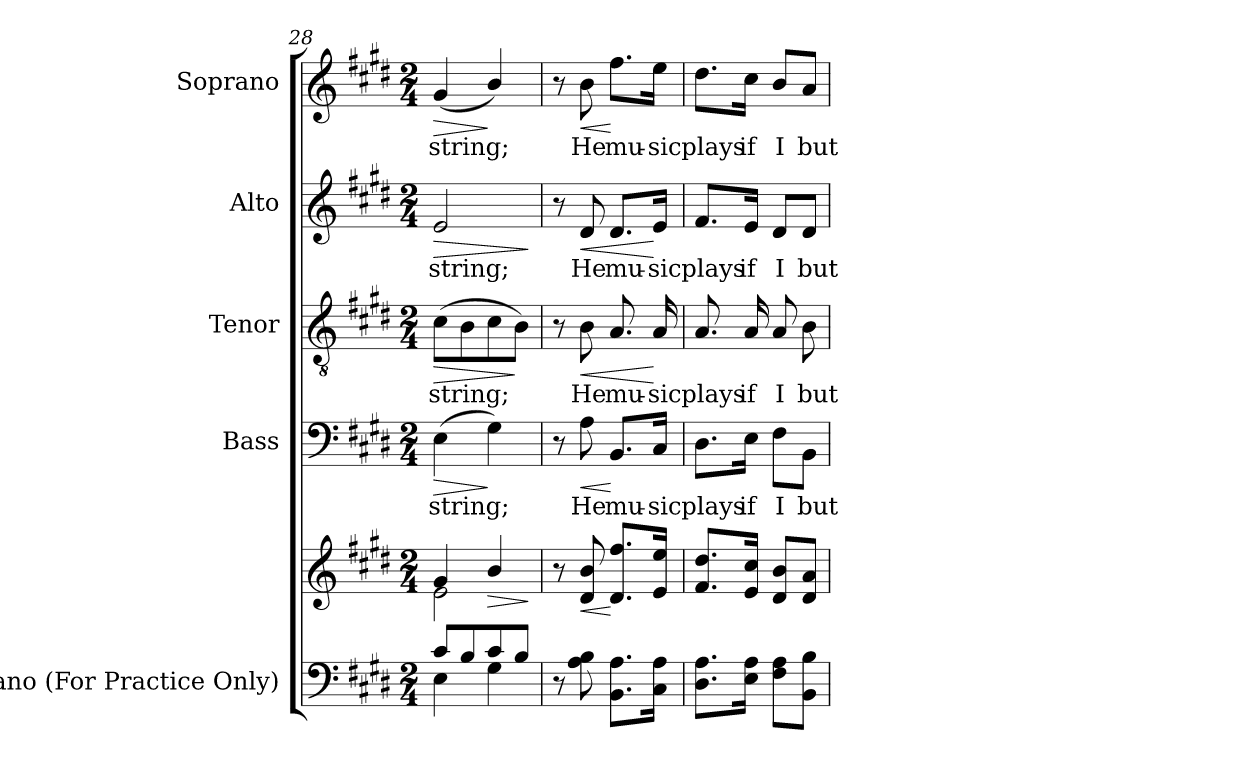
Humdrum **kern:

**kern	**kern	**dynam	**kern	**text	**dynam	**kern	**text	**dynam	**kern	**text	**dynam	**kern	**text	**dynam
*part5	*part5	*part5	*part4	*part4	*part4	*part3	*part3	*part3	*part2	*part2	*part2	*part1	*part1	*part1
*staff6	*staff5	*staff5/6	*staff4	*staff4	*staff4	*staff3	*staff3	*staff3	*staff2	*staff2	*staff2	*staff1	*staff1	*staff1
*I"Piano (For Practice Only)	*	*	*I"Bass	*	*	*I"Tenor	*	*	*I"Alto	*	*	*I"Soprano	*	*
*I'Pno.	*	*	*I'B.	*	*	*I'T.	*	*	*I'A.	*	*	*I'S.	*	*
*clefF4	*clefG2	*	*clefF4	*	*	*clefGv2	*	*	*clefG2	*	*	*clefG2	*	*
*	*	*	*	*	*	*ITrd7c12	*	*	*	*	*	*	*	*
*k[f#c#g#d#]	*k[f#c#g#d#]	*	*k[f#c#g#d#]	*	*	*k[f#c#g#d#]	*	*	*k[f#c#g#d#]	*	*	*k[f#c#g#d#]	*	*
*E:	*E:	*	*E:	*	*	*E:	*	*	*E:	*	*	*E:	*	*
*M2/4	*M2/4	*	*M2/4	*	*	*M2/4	*	*	*M2/4	*	*	*M2/4	*	*
=28	=28	=28	=28	=28	=28	=28	=28	=28	=28	=28	=28	=28	=28	=28
*^	*^	*	*	*	*	*	*	*	*	*	*	*	*	*
!	!	!	!	!	!	!LO:LY:b:color=#000000	!LO:HP:b	!	!	!	!	!	!	!	!	!
!	!	!	!	!	!	!	!	!	!LO:LY:b:color=#000000	!LO:HP:b	!	!	!	!	!	!
!	!	!	!	!	!	!	!	!	!	!	!	!LO:LY:b:color=#000000	!LO:HP:b	!	!	!
!	!	!	!	!	!	!	!	!	!	!	!	!	!	!	!LO:LY:b:color=#000000	!LO:HP:b
8c#i/L	4Ei\	4g#i/	2ei\	.	(4Ei\	string;	>	(8C#i\L	string;	>	2ei/	string;	>	(4g#i/	string;	>
8Bi/	.	.	.	.	.	.	.	8BBi\	.	.	.	.	.	.	.	.
!	!	!	!	!LO:HP:b	!	!	!	!	!	!	!	!	!	!	!	!
8c#i/	4G#i\	4bi/	.	>	4G#i\)	.	]	8C#i\	.	.	.	.	.	4bi/)	.	]
8Bi/J	.	.	.	.	.	.	.	8BBi\J)	.	]	.	.	.	.	.	.
*v	*v	*	*	*	*	*	*	*	*	*	*	*	*	*	*	*
*	*v	*v	*	*	*	*	*	*	*	*	*	*	*	*	*
.	.	]	.	.	.	.	.	.	.	.	]	.	.	.
=29	=29	=29	=29	=29	=29	=29	=29	=29	=29	=29	=29	=29	=29	=29
*^	*	*	*	*	*	*	*	*	*	*	*	*	*	*
8ryy	8r	8r	.	8r	.	.	8r	.	.	8r	.	.	8r	.	.
!	!	!	!LO:HP:b	!	!	!	!	!	!	!	!	!	!	!	!
!	!	!	!	!	!LO:LY:b:color=#000000	!LO:HP:b	!	!	!	!	!	!	!	!	!
!	!	!	!	!	!	!	!	!LO:LY:b:color=#000000	!LO:HP:b	!	!	!	!	!	!
!	!	!	!	!	!	!	!	!	!	!	!LO:LY:b:color=#000000	!LO:HP:b	!	!	!
!	!	!	!	!	!	!	!	!	!	!	!	!	!	!LO:LY:b:color=#000000	!LO:HP:b
8Ai\ 8Bi	4.ryy	8d#i/ 8bi	<	8Ai\	He	<	8BBi\	He	<	8d#i/	He	<	8bi\	He	<
!	!	!	!	!	!LO:LY:b:color=#000000	!	!	!	!	!	!	!	!	!	!
!	!	!	!	!	!	!	!	!LO:LY:b:color=#000000	!	!	!	!	!	!	!
!	!	!	!	!	!	!	!	!	!	!	!LO:LY:b:color=#000000	!	!	!	!
!	!	!	!	!	!	!	!	!	!	!	!	!	!	!LO:LY:b:color=#000000	!
8.BBi\ 8.AiL	.	8.d#i/ 8.ff#iL	[	8.BBi/L	mu-	[	8.AAi/	mu-	.	8.d#i/L	mu-	.	8.ff#i\L	mu-	[
!	!	!	!	!	!LO:LY:b:color=#000000	!	!	!	!	!	!	!	!	!	!
!	!	!	!	!	!	!	!	!LO:LY:b:color=#000000	!	!	!	!	!	!	!
!	!	!	!	!	!	!	!	!	!	!	!LO:LY:b:color=#000000	!	!	!	!
!	!	!	!	!	!	!	!	!	!	!	!	!	!	!LO:LY:b:color=#000000	!
16C#i\ 16AiJk	.	16ei/ 16eeiJk	.	16C#i/Jk	-sic	.	16AAi/	-sic	[	16ei/Jk	-sic	[	16eei\Jk	-sic	.
*v	*v	*	*	*	*	*	*	*	*	*	*	*	*	*	*
=30	=30	=30	=30	=30	=30	=30	=30	=30	=30	=30	=30	=30	=30	=30
!	!	!	!	!LO:LY:b:color=#000000	!	!	!	!	!	!	!	!	!	!
!	!	!	!	!	!	!	!LO:LY:b:color=#000000	!	!	!	!	!	!	!
!	!	!	!	!	!	!	!	!	!	!LO:LY:b:color=#000000	!	!	!	!
!	!	!	!	!	!	!	!	!	!	!	!	!	!LO:LY:b:color=#000000	!
8.D#i\ 8.AiL	8.f#i/ 8.dd#iL	.	8.D#i\L	plays	.	8.AAi/	plays	.	8.f#i/L	plays	.	8.dd#i\L	plays	.
!	!	!	!	!LO:LY:b:color=#000000	!	!	!	!	!	!	!	!	!	!
!	!	!	!	!	!	!	!LO:LY:b:color=#000000	!	!	!	!	!	!	!
!	!	!	!	!	!	!	!	!	!	!LO:LY:b:color=#000000	!	!	!	!
!	!	!	!	!	!	!	!	!	!	!	!	!	!LO:LY:b:color=#000000	!
16Ei\ 16AiJk	16ei/ 16cc#iJk	.	16Ei\Jk	if	.	16AAi/	if	.	16ei/Jk	if	.	16cc#i\Jk	if	.
!	!	!	!	!LO:LY:b:color=#000000	!	!	!	!	!	!	!	!	!	!
!	!	!	!	!	!	!	!LO:LY:b:color=#000000	!	!	!	!	!	!	!
!	!	!	!	!	!	!	!	!	!	!LO:LY:b:color=#000000	!	!	!	!
!	!	!	!	!	!	!	!	!	!	!	!	!	!LO:LY:b:color=#000000	!
8F#i\ 8AiL	8d#i/ 8biL	.	8F#i\L	I	.	8AAi/	I	.	8d#i/L	I	.	8bi/L	I	.
!	!	!	!	!LO:LY:b:color=#000000	!	!	!	!	!	!	!	!	!	!
!	!	!	!	!	!	!	!LO:LY:b:color=#000000	!	!	!	!	!	!	!
!	!	!	!	!	!	!	!	!	!	!LO:LY:b:color=#000000	!	!	!	!
!	!	!	!	!	!	!	!	!	!	!	!	!	!LO:LY:b:color=#000000	!
8BBi\ 8BiJ	8d#i/ 8aiJ	.	8BBi\J	but	.	8BBi\	but	.	8d#i/J	but	.	8ai/J	but	.
=	=	=	=	=	=	=	=	=	=	=	=	=	=	=
*-	*-	*-	*-	*-	*-	*-	*-	*-	*-	*-	*-	*-	*-	*-
